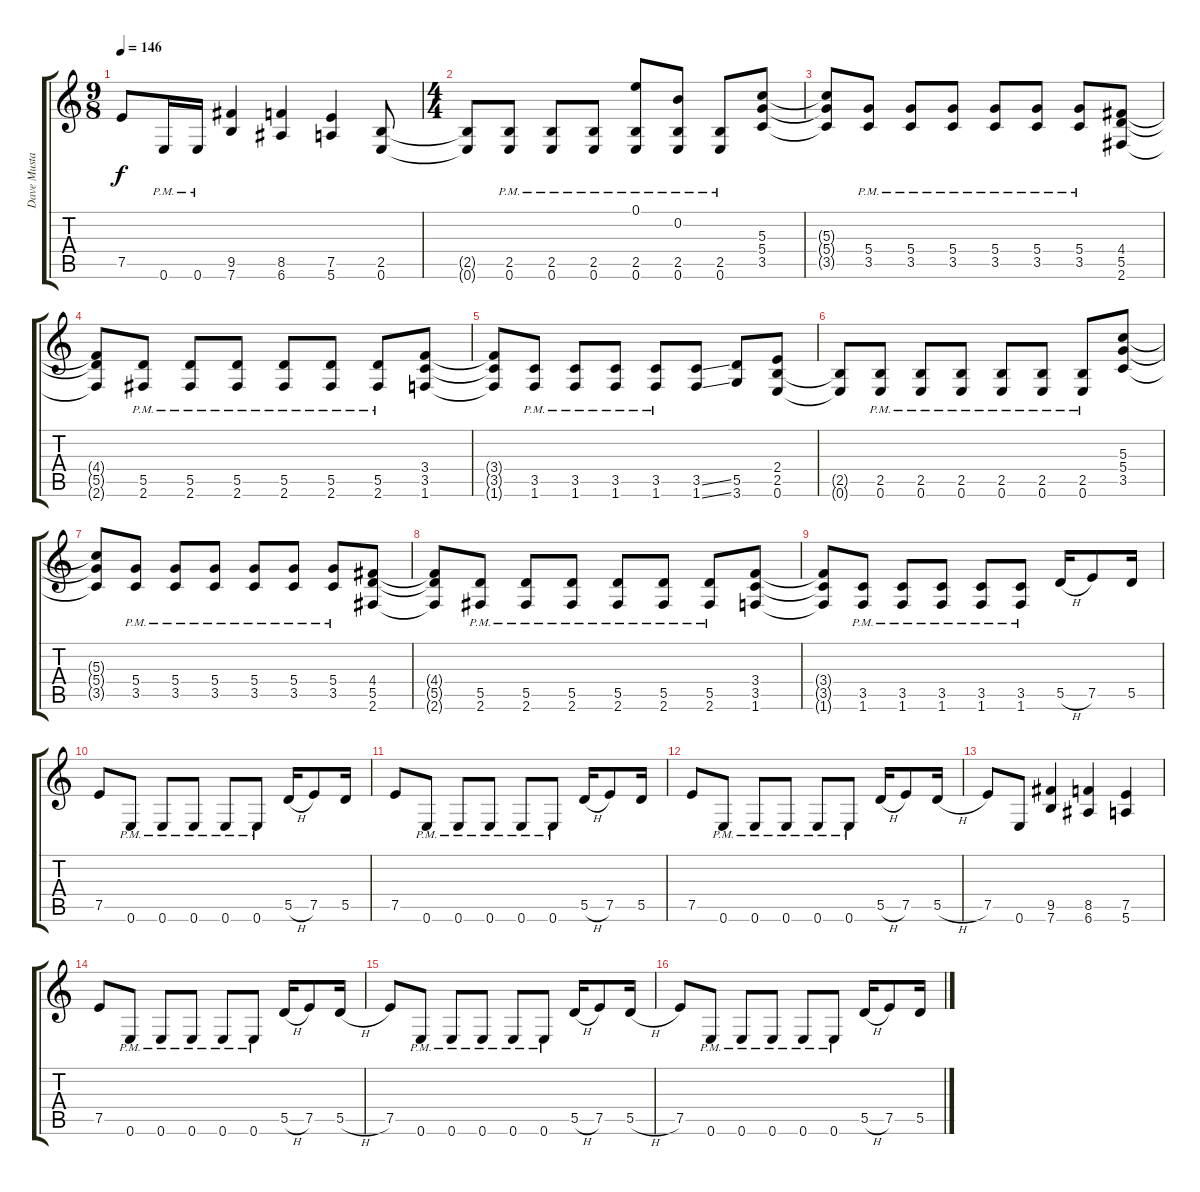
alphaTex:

\track ("Dave Mustaine Rythm Gtr." "Dave Musta") {instrument distortionguitar}
\staff {score tabs}
\tuning (E4 B3 G3 D3 A2 E2) {hide}
\ts (9 8)
\tempo 146
\clef g2
\ks c
7.5.8{dy f} 0.6{pm}.16 0.6{pm}.16 (9.5 7.6).4 (8.5 6.6).4 (7.5 5.6).4 (2.5 0.6).8 |
\ts (4 4)
(2.5{t} 0.6{t}).8 (2.5{pm} 0.6{pm}).8 (2.5{pm} 0.6{pm}).8 (2.5{pm} 0.6{pm}).8 (0.1 2.5{pm} 0.6{pm}).8 (0.2 2.5{pm} 0.6{pm}).8 (2.5{pm} 0.6{pm}).8 (5.3 5.4 3.5).8 |
(5.3{t} 5.4{t} 3.5{t}).8 (5.4{pm} 3.5{pm}).8 (5.4{pm} 3.5{pm}).8 (5.4{pm} 3.5{pm}).8 (5.4{pm} 3.5{pm}).8 (5.4{pm} 3.5{pm}).8 (5.4{pm} 3.5{pm}).8 (4.4 5.5 2.6).8 |
(4.4{t} 5.5{t} 2.6{t}).8 (5.5{pm} 2.6{pm}).8 (5.5{pm} 2.6{pm}).8 (5.5{pm} 2.6{pm}).8 (5.5{pm} 2.6{pm}).8 (5.5{pm} 2.6{pm}).8 (5.5{pm} 2.6{pm}).8 (3.4 3.5 1.6).8 |
(3.4{t} 3.5{t} 1.6{t}).8 (3.5{pm} 1.6{pm}).8 (3.5{pm} 1.6{pm}).8 (3.5{pm} 1.6{pm}).8 (3.5{pm} 1.6{pm}).8 (3.5{ss} 1.6{ss}).8 (5.5 3.6).8 (2.4 2.5 0.6).8 |
(2.5{t} 0.6{t}).8 (2.5{pm} 0.6{pm}).8 (2.5{pm} 0.6{pm}).8 (2.5{pm} 0.6{pm}).8 (2.5{pm} 0.6{pm}).8 (2.5{pm} 0.6{pm}).8 (2.5{pm} 0.6{pm}).8 (5.3 5.4 3.5).8 |
(5.3{t} 5.4{t} 3.5{t}).8 (5.4{pm} 3.5{pm}).8 (5.4{pm} 3.5{pm}).8 (5.4{pm} 3.5{pm}).8 (5.4{pm} 3.5{pm}).8 (5.4{pm} 3.5{pm}).8 (5.4{pm} 3.5{pm}).8 (4.4 5.5 2.6).8 |
(4.4{t} 5.5{t} 2.6{t}).8 (5.5{pm} 2.6{pm}).8 (5.5{pm} 2.6{pm}).8 (5.5{pm} 2.6{pm}).8 (5.5{pm} 2.6{pm}).8 (5.5{pm} 2.6{pm}).8 (5.5{pm} 2.6{pm}).8 (3.4 3.5 1.6).8 |
(3.4{t} 3.5{t} 1.6{t}).8 (3.5{pm} 1.6{pm}).8 (3.5{pm} 1.6{pm}).8 (3.5{pm} 1.6{pm}).8 (3.5{pm} 1.6{pm}).8 (3.5{pm} 1.6{pm}).8 5.5{h}.16 7.5.8 5.5.16 |
7.5.8 0.6{pm}.8 0.6{pm}.8 0.6{pm}.8 0.6{pm}.8 0.6{pm}.8 5.5{h}.16 7.5.8 5.5.16 |
7.5.8 0.6{pm}.8 0.6{pm}.8 0.6{pm}.8 0.6{pm}.8 0.6{pm}.8 5.5{h}.16 7.5.8 5.5.16 |
7.5.8 0.6{pm}.8 0.6{pm}.8 0.6{pm}.8 0.6{pm}.8 0.6{pm}.8 5.5{h}.16 7.5.8 5.5{h}.16 |
7.5.8 0.6.8 (9.5 7.6).4 (8.5 6.6).4 (7.5 5.6).4 |
7.5.8 0.6{pm}.8 0.6{pm}.8 0.6{pm}.8 0.6{pm}.8 0.6{pm}.8 5.5{h}.16 7.5.8 5.5{h}.16 |
7.5.8 0.6{pm}.8 0.6{pm}.8 0.6{pm}.8 0.6{pm}.8 0.6{pm}.8 5.5{h}.16 7.5.8 5.5{h}.16 |
7.5.8 0.6{pm}.8 0.6{pm}.8 0.6{pm}.8 0.6{pm}.8 0.6{pm}.8 5.5{h}.16 7.5.8 5.5{h}.16
